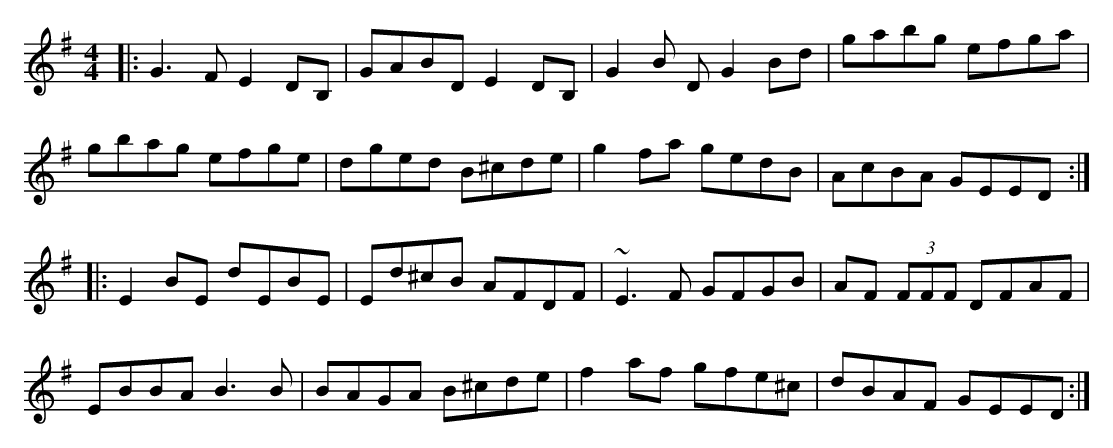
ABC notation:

X:1
M:4/4
K:G
|:G3F E2DB,|GABD E2 DB,|G2 B D G2 Bd|gabg efga|
gbag efge|dged B^cde|g2 fa gedB|AcBA GEED:|
|:E2 BE dEBE|Ed^cB AFDF|~E3 F GFGB|AF (3FFF DFAF|
EBBA B3 B|BAGA B^cde|f2 af gfe^c|dBAF GEED:|
